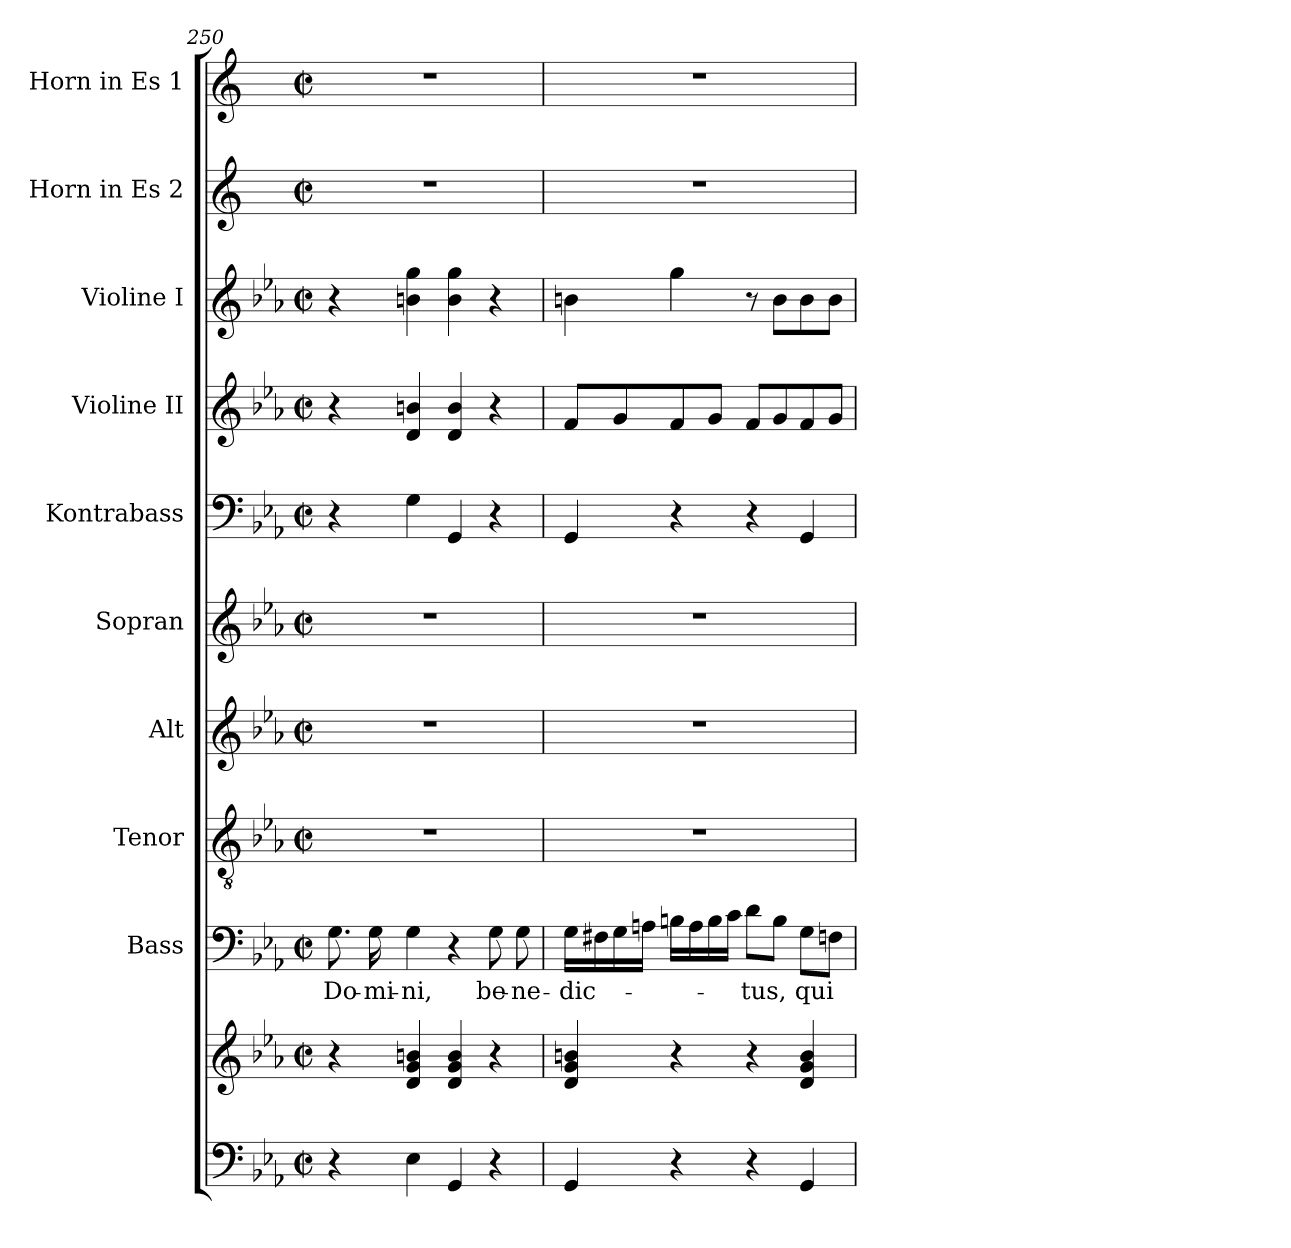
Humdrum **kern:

**kern	**kern	**kern	**text	**kern	**kern	**kern	**kern	**kern	**kern	**kern	**kern
*part10	*part10	*part9	*part9	*part8	*part7	*part6	*part5	*part4	*part3	*part2	*part1
*staff11	*staff10	*staff9	*staff9	*staff8	*staff7	*staff6	*staff5	*staff4	*staff3	*staff2	*staff1
*	*	*I"Bass	*	*I"Tenor	*I"Alt	*I"Sopran	*I"Kontrabass	*I"Violine II	*I"Violine I	*I"Horn in Es 2	*I"Horn in Es 1
*	*	*I'B.	*	*I'T.	*I'A.	*I'S.	*I'Kb.	*I'Vl. II	*I'Vl. I	*I'Hr. Es 2	*I'Hr. Es 1
*clefF4	*clefG2	*clefF4	*	*clefGv2	*clefG2	*clefG2	*clefF4	*clefG2	*clefG2	*clefG2	*clefG2
*	*	*	*	*	*	*	*ITrd7c12	*	*	*ITrd5c9	*ITrd5c9
*k[b-e-a-]	*k[b-e-a-]	*k[b-e-a-]	*	*k[b-e-a-]	*k[b-e-a-]	*k[b-e-a-]	*k[b-e-a-]	*k[b-e-a-]	*k[b-e-a-]	*k[b-e-a-]	*k[b-e-a-]
*E-:	*E-:	*E-:	*	*E-:	*E-:	*E-:	*E-:	*E-:	*E-:	*E-:	*E-:
*M2/2	*M2/2	*M2/2	*	*M2/2	*M2/2	*M2/2	*M2/2	*M2/2	*M2/2	*M2/2	*M2/2
*met(c|)	*met(c|)	*met(c|)	*	*met(c|)	*met(c|)	*met(c|)	*met(c|)	*met(c|)	*met(c|)	*met(c|)	*met(c|)
=250	=250	=250	=250	=250	=250	=250	=250	=250	=250	=250	=250
!	!	!	!LO:LY:b	!	!	!	!	!	!	!	!
4r	4r	8.G\	Do-	1r	1r	1r	4r	4r	4r	1r	1r
!	!	!	!LO:LY:b	!	!	!	!	!	!	!	!
.	.	16G\	-mi-	.	.	.	.	.	.	.	.
!	!	!	!LO:LY:b	!	!	!	!	!	!	!	!
4E-\	4d/ 4g/ 4bn/	4G\	-ni,	.	.	.	4GG\	4d/ 4bn/	4bn\ 4gg\	.	.
4GG/	4d/ 4g/ 4b/	4r	.	.	.	.	4GGG/	4d/ 4b/	4b\ 4gg\	.	.
!	!	!	!LO:LY:b	!	!	!	!	!	!	!	!
4r	4r	8G\	be-	.	.	.	4r	4r	4r	.	.
!	!	!	!LO:LY:b	!	!	!	!	!	!	!	!
.	.	8G\	-ne-	.	.	.	.	.	.	.	.
!!LO:PB:g=z
=251	=251	=251	=251	=251	=251	=251	=251	=251	=251	=251	=251
!	!	!	!LO:LY:b	!	!	!	!	!	!	!	!
4GG/	4d/ 4g/ 4bn/	16G\LL	-dic-	1r	1r	1r	4GGG/	8f/L	4bn\	1r	1r
.	.	16F#X\	.	.	.	.	.	.	.	.	.
.	.	16G\	.	.	.	.	.	8g/	.	.	.
.	.	16An\JJ	.	.	.	.	.	.	.	.	.
4r	4r	16Bn\LL	.	.	.	.	4r	8f/	4gg\	.	.
.	.	16A\	.	.	.	.	.	.	.	.	.
.	.	16B\	.	.	.	.	.	8g/J	.	.	.
.	.	16c\JJ	.	.	.	.	.	.	.	.	.
!	!	!	!LO:LY:b	!	!	!	!	!	!	!	!
4r	4r	8d\L	-tus,	.	.	.	4r	8f/L	8r	.	.
.	.	8B\J	.	.	.	.	.	8g/	8b\L	.	.
!	!	!	!LO:LY:b	!	!	!	!	!	!	!	!
4GG/	4d/ 4g/ 4b/	8G\L	qui	.	.	.	4GGG/	8f/	8b\	.	.
.	.	8Fn\J	.	.	.	.	.	8g/J	8b\J	.	.
=	=	=	=	=	=	=	=	=	=	=	=
*-	*-	*-	*-	*-	*-	*-	*-	*-	*-	*-	*-
